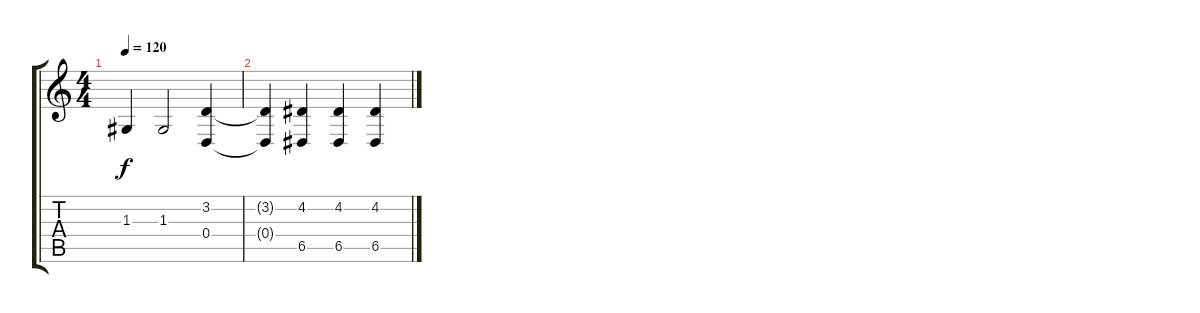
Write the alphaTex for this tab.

\track "" {instrument electricpiano1}
\staff {score tabs}
\tuning (E4 B3 G3 D3 A2 E2) {hide}
\ts (4 4)
\tempo 120
\clef g2
\ks c
1.3{t}.4{dy f} 1.3.2 (3.2 0.4).4 |
(3.2{t} 0.4{t}).4 (4.2 6.5).4 (4.2 6.5).4 (4.2 6.5).4
